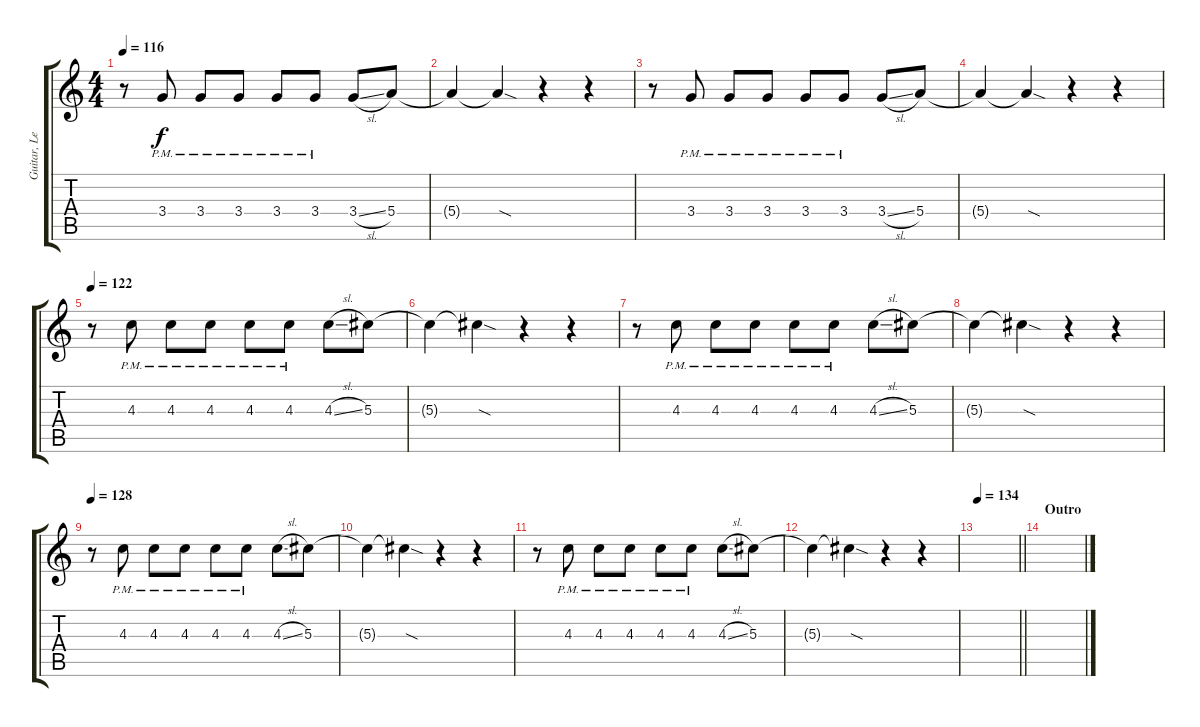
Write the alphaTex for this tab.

\track ("Guitar, Lead (Open E)" "Guitar, Le") {mute instrument overdrivenguitar}
\staff {score tabs}
\tuning (E4 B3 Ab3 E3 B2 E2) {hide}
\ts (4 4)
\tempo 116
\clef g2
\ks c
r.8{dy f} 3.4{pm}.8 3.4{pm}.8 3.4{pm}.8 3.4{pm}.8 3.4{pm}.8 3.4{sl}.8 5.4.8 |
5.4{t}.4 5.4{sod t}.4 r.4 r.4 |
r.8 3.4{pm}.8 3.4{pm}.8 3.4{pm}.8 3.4{pm}.8 3.4{pm}.8 3.4{sl}.8 5.4.8 |
5.4{t}.4 5.4{sod t}.4 r.4 r.4 |
\tempo 122
r.8 4.3{pm}.8 4.3{pm}.8 4.3{pm}.8 4.3{pm}.8 4.3{pm}.8 4.3{sl}.8 5.3.8 |
5.3{t}.4 5.3{sod t}.4 r.4 r.4 |
r.8 4.3{pm}.8 4.3{pm}.8 4.3{pm}.8 4.3{pm}.8 4.3{pm}.8 4.3{sl}.8 5.3.8 |
5.3{t}.4 5.3{sod t}.4 r.4 r.4 |
\tempo 128
r.8 4.3{pm}.8 4.3{pm}.8 4.3{pm}.8 4.3{pm}.8 4.3{pm}.8 4.3{sl}.8 5.3.8 |
5.3{t}.4 5.3{sod t}.4 r.4 r.4 |
r.8 4.3{pm}.8 4.3{pm}.8 4.3{pm}.8 4.3{pm}.8 4.3{pm}.8 4.3{sl}.8 5.3.8 |
5.3{t}.4 5.3{sod t}.4 r.4 r.4 |
\tempo 134
\barLineRight lightlight
|
\section ("" "Outro")
